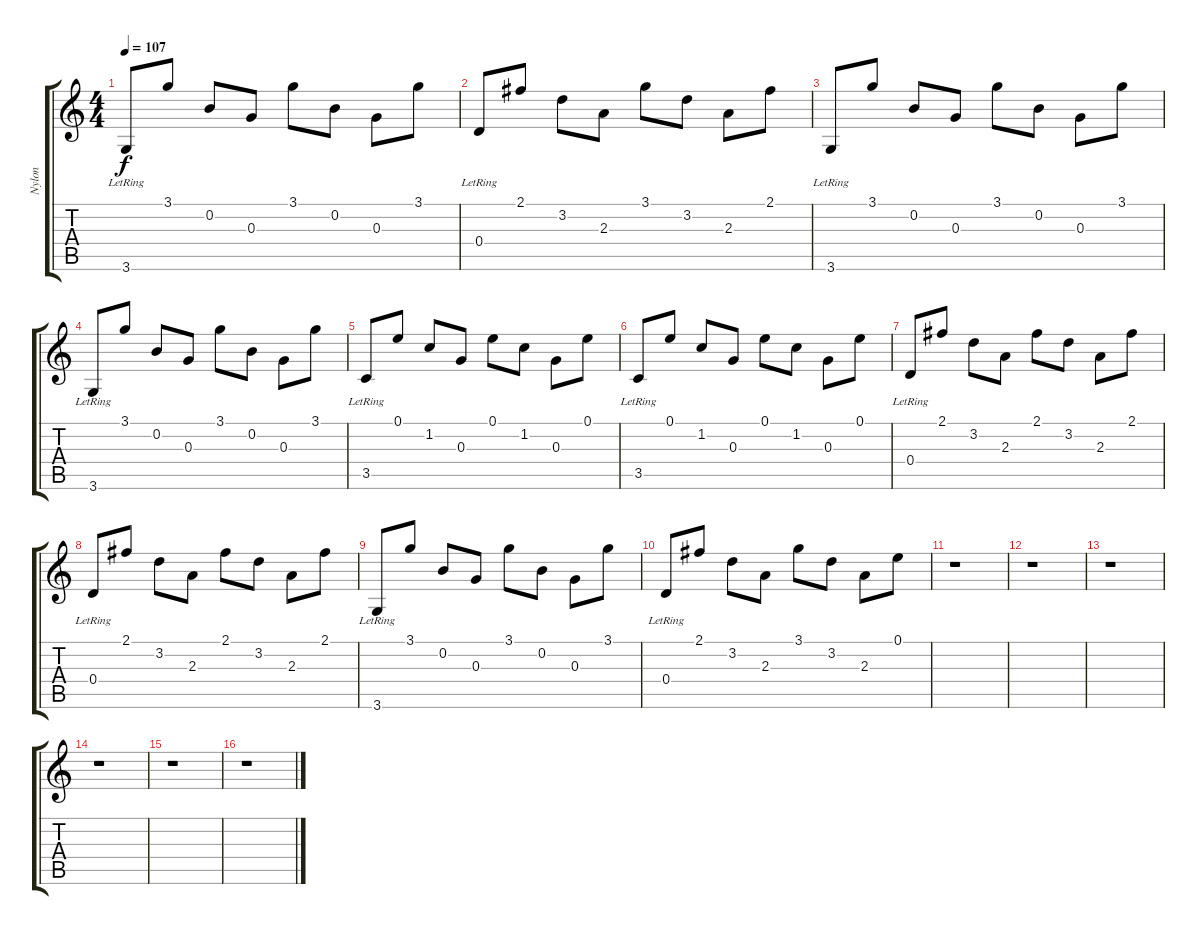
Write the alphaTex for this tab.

\track ("Nylon" "Nylon") {instrument acousticguitarnylon}
\staff {score tabs}
\tuning (E4 B3 G3 D3 A2 E2) {hide}
\ts (4 4)
\tempo 107
\clef g2
\ks c
3.6{lr}.8{dy f} 3.1.8 0.2.8 0.3.8 3.1.8 0.2.8 0.3.8 3.1.8 |
0.4{lr}.8 2.1.8 3.2.8 2.3.8 3.1.8 3.2.8 2.3.8 2.1.8 |
3.6{lr}.8 3.1.8 0.2.8 0.3.8 3.1.8 0.2.8 0.3.8 3.1.8 |
3.6{lr}.8 3.1.8 0.2.8 0.3.8 3.1.8 0.2.8 0.3.8 3.1.8 |
3.5{lr}.8 0.1.8 1.2.8 0.3.8 0.1.8 1.2.8 0.3.8 0.1.8 |
3.5{lr}.8 0.1.8 1.2.8 0.3.8 0.1.8 1.2.8 0.3.8 0.1.8 |
0.4{lr}.8 2.1.8 3.2.8 2.3.8 2.1.8 3.2.8 2.3.8 2.1.8 |
0.4{lr}.8 2.1.8 3.2.8 2.3.8 2.1.8 3.2.8 2.3.8 2.1.8 |
3.6{lr}.8 3.1.8 0.2.8 0.3.8 3.1.8 0.2.8 0.3.8 3.1.8 |
0.4{lr}.8 2.1.8 3.2.8 2.3.8 3.1.8 3.2.8 2.3.8 0.1.8 |
r.1 |
r.1 |
r.1 |
r.1 |
r.1 |
r.1
